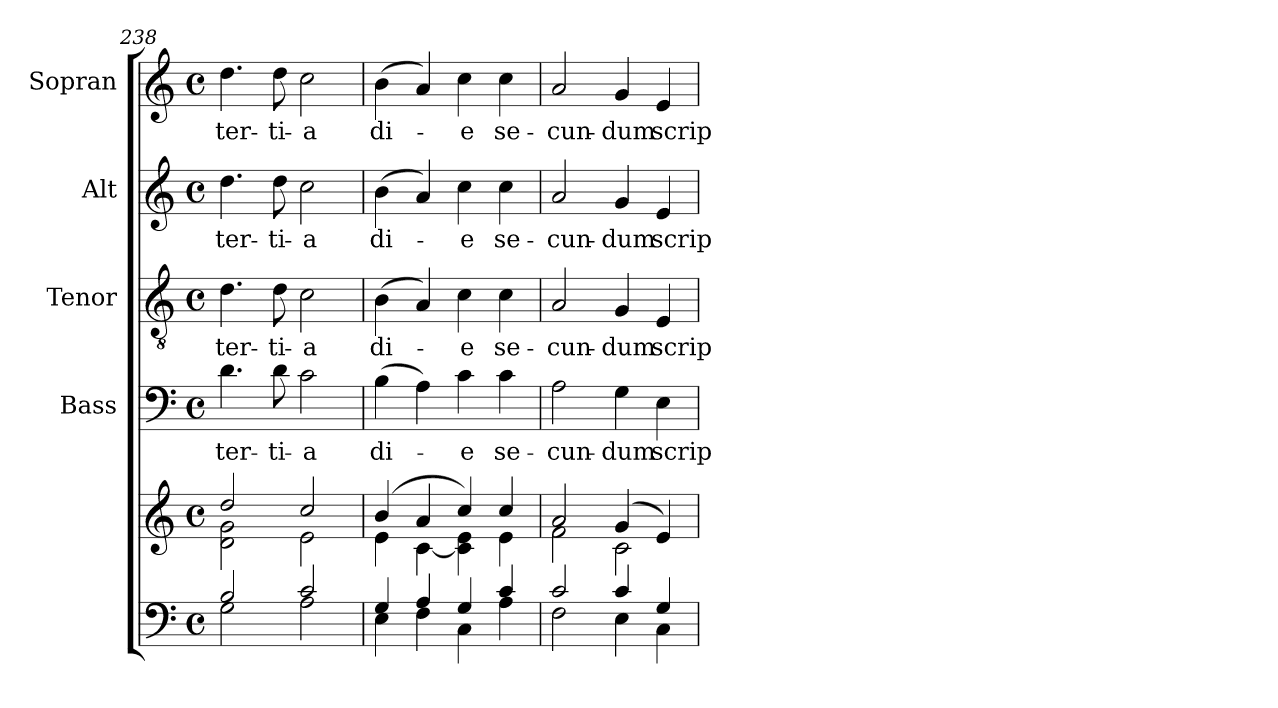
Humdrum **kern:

**kern	**kern	**kern	**text	**kern	**text	**kern	**text	**kern	**text
*part5	*part5	*part4	*part4	*part3	*part3	*part2	*part2	*part1	*part1
*staff6	*staff5	*staff4	*staff4	*staff3	*staff3	*staff2	*staff2	*staff1	*staff1
*	*	*I"Bass	*	*I"Tenor	*	*I"Alt	*	*I"Sopran	*
*	*	*I'B.	*	*I'T.	*	*I'A.	*	*I'S.	*
!!LO:LB:g=z
*clefF4	*clefG2	*clefF4	*	*clefGv2	*	*clefG2	*	*clefG2	*
*k[]	*k[]	*k[]	*	*k[]	*	*k[]	*	*k[]	*
*C:	*C:	*C:	*	*C:	*	*C:	*	*C:	*
*M4/4	*M4/4	*M4/4	*	*M4/4	*	*M4/4	*	*M4/4	*
*met(c)	*met(c)	*met(c)	*	*met(c)	*	*met(c)	*	*met(c)	*
=238	=238	=238	=238	=238	=238	=238	=238	=238	=238
*^	*^	*	*	*	*	*	*	*	*
!	!	!	!	!	!LO:LY:b	!	!LO:LY:b	!	!LO:LY:b	!	!LO:LY:b
2B/	2G\	2dd/	2d\ 2g\	4.d\	ter-	4.d\	ter-	4.dd\	ter-	4.dd\	ter-
!	!	!	!	!	!LO:LY:b	!	!LO:LY:b	!	!LO:LY:b	!	!LO:LY:b
.	.	.	.	8d\	-ti-	8d\	-ti-	8dd\	-ti-	8dd\	-ti-
!	!	!	!	!	!LO:LY:b	!	!LO:LY:b	!	!LO:LY:b	!	!LO:LY:b
2c/	2A\	2cc/	2e\	2c\	-a	2c\	-a	2cc\	-a	2cc\	-a
=239	=239	=239	=239	=239	=239	=239	=239	=239	=239	=239	=239
!	!	!	!	!	!LO:LY:b	!	!LO:LY:b	!	!LO:LY:b	!	!LO:LY:b
4G/	4E\	(4b/	4e\	(>4B\	di-	(>4B\	di-	(>4b\	di-	(>4b\	di-
4A/	4F\	4a/	[<4c\	4A\)	.	4A/)	.	4a/)	.	4a/)	.
!	!	!	!	!	!LO:LY:b	!	!LO:LY:b	!	!LO:LY:b	!	!LO:LY:b
4G/	4C\	4cc/)	4c\] 4e\	4c\	-e	4c\	-e	4cc\	-e	4cc\	-e
!	!	!	!	!	!LO:LY:b	!	!LO:LY:b	!	!LO:LY:b	!	!LO:LY:b
4c/	4A\	4cc/	4e\	4c\	se-	4c\	se-	4cc\	se-	4cc\	se-
=240	=240	=240	=240	=240	=240	=240	=240	=240	=240	=240	=240
!	!	!	!	!	!LO:LY:b	!	!LO:LY:b	!	!LO:LY:b	!	!LO:LY:b
2c/	2F\	2a/	2f\	2A\	-cun-	2A/	-cun-	2a/	-cun-	2a/	-cun-
!	!	!	!	!	!LO:LY:b	!	!LO:LY:b	!	!LO:LY:b	!	!LO:LY:b
4c/	4E\	(4g/	2c\	4G\	-dum	4G/	-dum	4g/	-dum	4g/	-dum
!	!	!	!	!	!LO:LY:b	!	!LO:LY:b	!	!LO:LY:b	!	!LO:LY:b
4G/	4C\	4e/)	.	4E\	scrip-	4E/	scrip-	4e/	scrip-	4e/	scrip-
*v	*v	*	*	*	*	*	*	*	*	*	*
*	*v	*v	*	*	*	*	*	*	*	*
=	=	=	=	=	=	=	=	=	=
*-	*-	*-	*-	*-	*-	*-	*-	*-	*-
